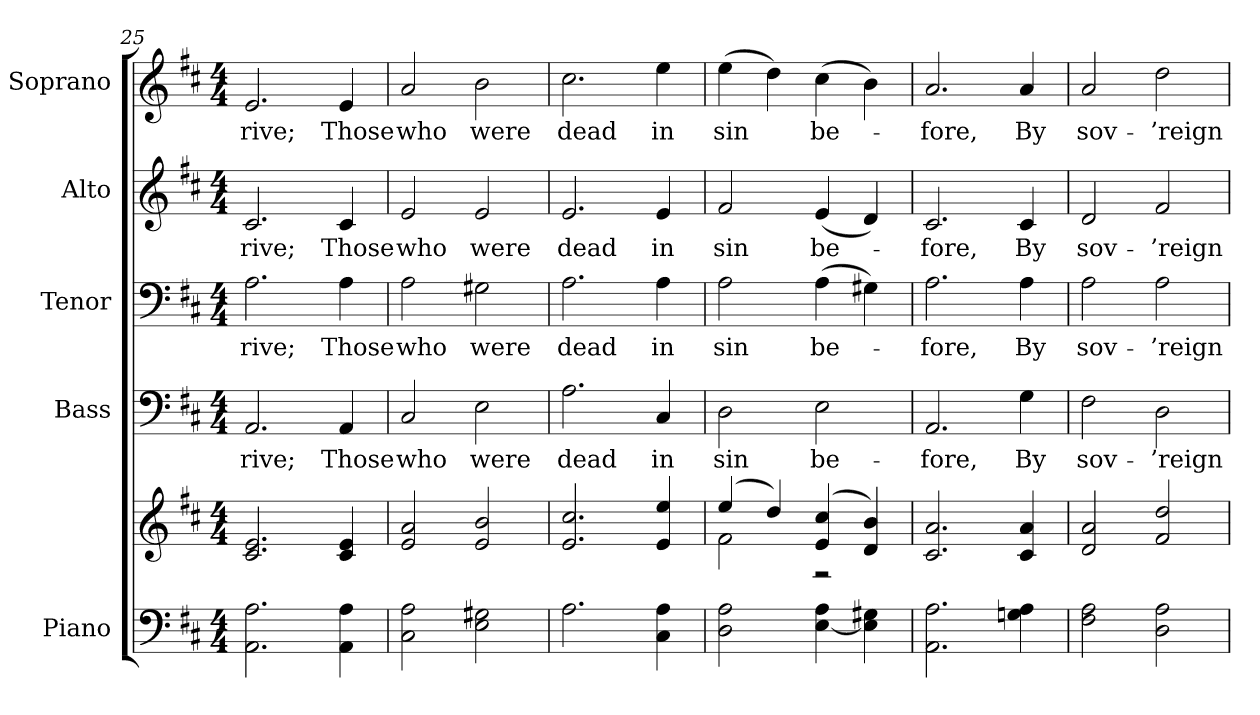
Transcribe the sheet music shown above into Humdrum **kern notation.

**kern	**kern	**kern	**text	**kern	**text	**kern	**text	**kern	**text
*part5	*part5	*part4	*part4	*part3	*part3	*part2	*part2	*part1	*part1
*staff6	*staff5	*staff4	*staff4	*staff3	*staff3	*staff2	*staff2	*staff1	*staff1
*I"Piano	*	*I"Bass	*	*I"Tenor	*	*I"Alto	*	*I"Soprano	*
*I'Pno.	*	*I'B.	*	*I'T.	*	*I'A.	*	*I'S.	*
*clefF4	*clefG2	*clefF4	*	*clefF4	*	*clefG2	*	*clefG2	*
*k[f#c#]	*k[f#c#]	*k[f#c#]	*	*k[f#c#]	*	*k[f#c#]	*	*k[f#c#]	*
*D:	*D:	*D:	*	*D:	*	*D:	*	*D:	*
*M4/4	*M4/4	*M4/4	*	*M4/4	*	*M4/4	*	*M4/4	*
=25	=25	=25	=25	=25	=25	=25	=25	=25	=25
!	!	!	!LO:LY:b:color=#000000	!	!	!	!	!	!
!	!	!	!	!	!LO:LY:b:color=#000000	!	!	!	!
!	!	!	!	!	!	!	!LO:LY:b:color=#000000	!	!
!	!	!	!	!	!	!	!	!	!LO:LY:b:color=#000000
2.AAi\ 2.Ai	2.c#i/ 2.ei	2.AAi/	-rive;	2.Ai\	-rive;	2.c#i/	-rive;	2.ei/	-rive;
!	!	!	!LO:LY:b:color=#000000	!	!	!	!	!	!
!	!	!	!	!	!LO:LY:b:color=#000000	!	!	!	!
!	!	!	!	!	!	!	!LO:LY:b:color=#000000	!	!
!	!	!	!	!	!	!	!	!	!LO:LY:b:color=#000000
4AAi\ 4Ai	4c#i/ 4ei	4AAi/	Those	4Ai\	Those	4c#i/	Those	4ei/	Those
!!LO:PB:g=z
=26	=26	=26	=26	=26	=26	=26	=26	=26	=26
!	!	!	!LO:LY:b:color=#000000	!	!	!	!	!	!
!	!	!	!	!	!LO:LY:b:color=#000000	!	!	!	!
!	!	!	!	!	!	!	!LO:LY:b:color=#000000	!	!
!	!	!	!	!	!	!	!	!	!LO:LY:b:color=#000000
2C#i\ 2Ai	2ei/ 2ai	2C#i/	who	2Ai\	who	2ei/	who	2ai/	who
!	!	!	!LO:LY:b:color=#000000	!	!	!	!	!	!
!	!	!	!	!	!LO:LY:b:color=#000000	!	!	!	!
!	!	!	!	!	!	!	!LO:LY:b:color=#000000	!	!
!	!	!	!	!	!	!	!	!	!LO:LY:b:color=#000000
2Ei\ 2G#Xi	2ei/ 2bi	2Ei\	were	2G#Xi\	were	2ei/	were	2bi\	were
=27	=27	=27	=27	=27	=27	=27	=27	=27	=27
!	!	!	!LO:LY:b:color=#000000	!	!	!	!	!	!
!	!	!	!	!	!LO:LY:b:color=#000000	!	!	!	!
!	!	!	!	!	!	!	!LO:LY:b:color=#000000	!	!
!	!	!	!	!	!	!	!	!	!LO:LY:b:color=#000000
2.Ai\	2.ei/ 2.cc#i	2.Ai\	dead	2.Ai\	dead	2.ei/	dead	2.cc#i\	dead
!	!	!	!LO:LY:b:color=#000000	!	!	!	!	!	!
!	!	!	!	!	!LO:LY:b:color=#000000	!	!	!	!
!	!	!	!	!	!	!	!LO:LY:b:color=#000000	!	!
!	!	!	!	!	!	!	!	!	!LO:LY:b:color=#000000
4C#i\ 4Ai	4ei/ 4eei	4C#i/	in	4Ai\	in	4ei/	in	4eei\	in
=28	=28	=28	=28	=28	=28	=28	=28	=28	=28
*	*^	*	*	*	*	*	*	*	*
!	!	!	!	!LO:LY:b:color=#000000	!	!	!	!	!	!
!	!	!	!	!	!	!LO:LY:b:color=#000000	!	!	!	!
!	!	!	!	!	!	!	!	!LO:LY:b:color=#000000	!	!
!	!	!	!	!	!	!	!	!	!	!LO:LY:b:color=#000000
2Di\ 2Ai	(4eei/	2f#i\	2Di\	sin	2Ai\	sin	2f#i/	sin	(4eei\	sin
.	4ddi/)	.	.	.	.	.	.	.	4ddi\)	.
!	!	!	!	!LO:LY:b:color=#000000	!	!	!	!	!	!
!	!	!	!	!	!	!LO:LY:b:color=#000000	!	!	!	!
!	!	!	!	!	!	!	!	!LO:LY:b:color=#000000	!	!
!	!	!	!	!	!	!	!	!	!	!LO:LY:b:color=#000000
[<4Ei\ 4Ai	(4ei/ 4cc#i	2r	2Ei\	be-	(4Ai\	be-	(4ei/	be-	(4cc#i\	be-
4Ei\] 4G#Xi	4di/ 4bi)	.	.	.	4G#Xi\)	.	4di/)	.	4bi\)	.
*	*v	*v	*	*	*	*	*	*	*	*
!!LO:PB:g=z
=29	=29	=29	=29	=29	=29	=29	=29	=29	=29
!	!	!	!LO:LY:b:color=#000000	!	!	!	!	!	!
!	!	!	!	!	!LO:LY:b:color=#000000	!	!	!	!
!	!	!	!	!	!	!	!LO:LY:b:color=#000000	!	!
!	!	!	!	!	!	!	!	!	!LO:LY:b:color=#000000
2.AAi\ 2.Ai	2.c#i/ 2.ai	2.AAi/	-fore,	2.Ai\	-fore,	2.c#i/	-fore,	2.ai/	-fore,
!	!	!	!LO:LY:b:color=#000000	!	!	!	!	!	!
!	!	!	!	!	!LO:LY:b:color=#000000	!	!	!	!
!	!	!	!	!	!	!	!LO:LY:b:color=#000000	!	!
!	!	!	!	!	!	!	!	!	!LO:LY:b:color=#000000
4Gni\ 4Ai	4c#i/ 4ai	4Gi\	By	4Ai\	By	4c#i/	By	4ai/	By
=30	=30	=30	=30	=30	=30	=30	=30	=30	=30
!	!	!	!LO:LY:b:color=#000000	!	!	!	!	!	!
!	!	!	!	!	!LO:LY:b:color=#000000	!	!	!	!
!	!	!	!	!	!	!	!LO:LY:b:color=#000000	!	!
!	!	!	!	!	!	!	!	!	!LO:LY:b:color=#000000
2F#i\ 2Ai	2di/ 2ai	2F#i\	sov-	2Ai\	sov-	2di/	sov-	2ai/	sov-
!	!	!	!LO:LY:b:color=#000000	!	!	!	!	!	!
!	!	!	!	!	!LO:LY:b:color=#000000	!	!	!	!
!	!	!	!	!	!	!	!LO:LY:b:color=#000000	!	!
!	!	!	!	!	!	!	!	!	!LO:LY:b:color=#000000
2Di\ 2Ai	2f#i/ 2ddi	2Di\	-’reign	2Ai\	-’reign	2f#i/	-’reign	2ddi\	-’reign
=	=	=	=	=	=	=	=	=	=
*-	*-	*-	*-	*-	*-	*-	*-	*-	*-
